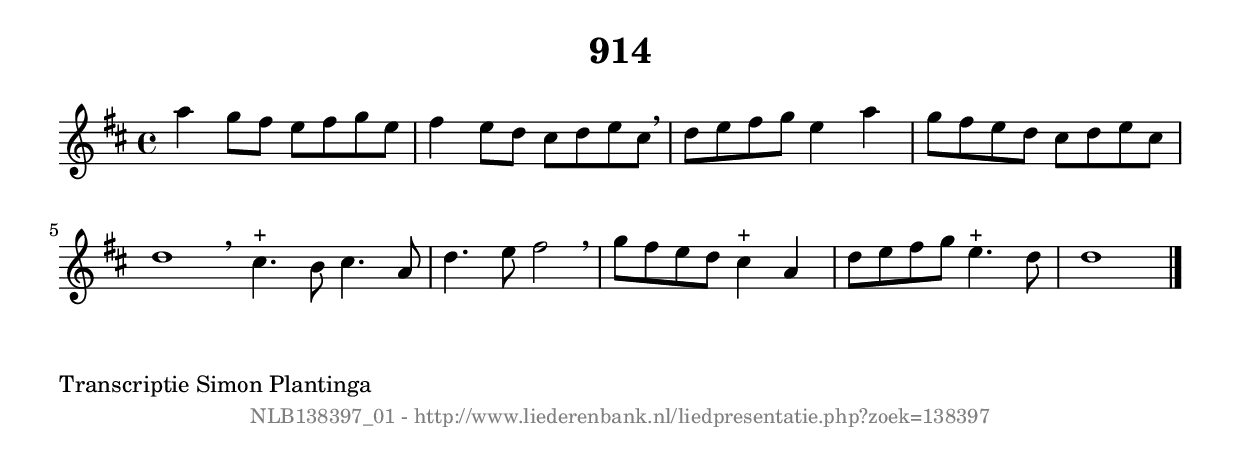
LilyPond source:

%
% produced by wce2krn 1.64 (7 June 2014)
%
\version"2.16"
#(append! paper-alist '(("long" . (cons (* 210 mm) (* 2000 mm)))))
#(set-default-paper-size "long")
sb = {\breathe}
mBreak = {\breathe }
bBreak = {\breathe }
x = {\once\override NoteHead #'style = #'cross }
gl=\glissando
itime={\override Staff.TimeSignature #'stencil = ##f }
ficta = {\once\set suggestAccidentals = ##t}
fine = {\once\override Score.RehearsalMark #'self-alignment-X = #1 \mark \markup {\italic{Fine}}}
dc = {\once\override Score.RehearsalMark #'self-alignment-X = #1 \mark \markup {\italic{D.C.}}}
dcf = {\once\override Score.RehearsalMark #'self-alignment-X = #1 \mark \markup {\italic{D.C. al Fine}}}
dcc = {\once\override Score.RehearsalMark #'self-alignment-X = #1 \mark \markup {\italic{D.C. al Coda}}}
ds = {\once\override Score.RehearsalMark #'self-alignment-X = #1 \mark \markup {\italic{D.S.}}}
dsf = {\once\override Score.RehearsalMark #'self-alignment-X = #1 \mark \markup {\italic{D.S. al Fine}}}
dsc = {\once\override Score.RehearsalMark #'self-alignment-X = #1 \mark \markup {\italic{D.S. al Coda}}}
pv = {\set Score.repeatCommands = #'((volta "1"))}
sv = {\set Score.repeatCommands = #'((volta "2"))}
tv = {\set Score.repeatCommands = #'((volta "3"))}
qv = {\set Score.repeatCommands = #'((volta "4"))}
xv = {\set Score.repeatCommands = #'((volta #f))}
\header{ tagline = ""
title = "914"
}
\score {{
\key d \major
\relative g'
{
\set melismaBusyProperties = #'()
\time 4/4
\tempo 4=120
\override Score.MetronomeMark #'transparent = ##t
\override Score.RehearsalMark #'break-visibility = #(vector #t #t #f)
a'4 g8 fis8 e8 fis8 g8 e8 | fis4 e8 d8 cis8 d8 e8 cis8 \sb | d8 e8 fis8 g8 e4 a4 | g8 fis8 e8 d8 cis8 d8 e8 cis8 | d1 \bar ":|:" \bBreak
cis4.^"+" b8 cis4. a8 | d4. e8 fis2 \sb | g8 fis8 e8 d8 cis4^"+" a4 | d8 e8 fis8 g8 e4.^"+" d8 | d1 \bar "|."
 }}
 \midi { }
 \layout {
            indent = 0.0\cm
}
}
\markup { \wordwrap-string #" 
Transcriptie Simon Plantinga
"}
\markup { \vspace #0 } \markup { \with-color #grey \fill-line { \center-column { \smaller "NLB138397_01 - http://www.liederenbank.nl/liedpresentatie.php?zoek=138397" } } }
